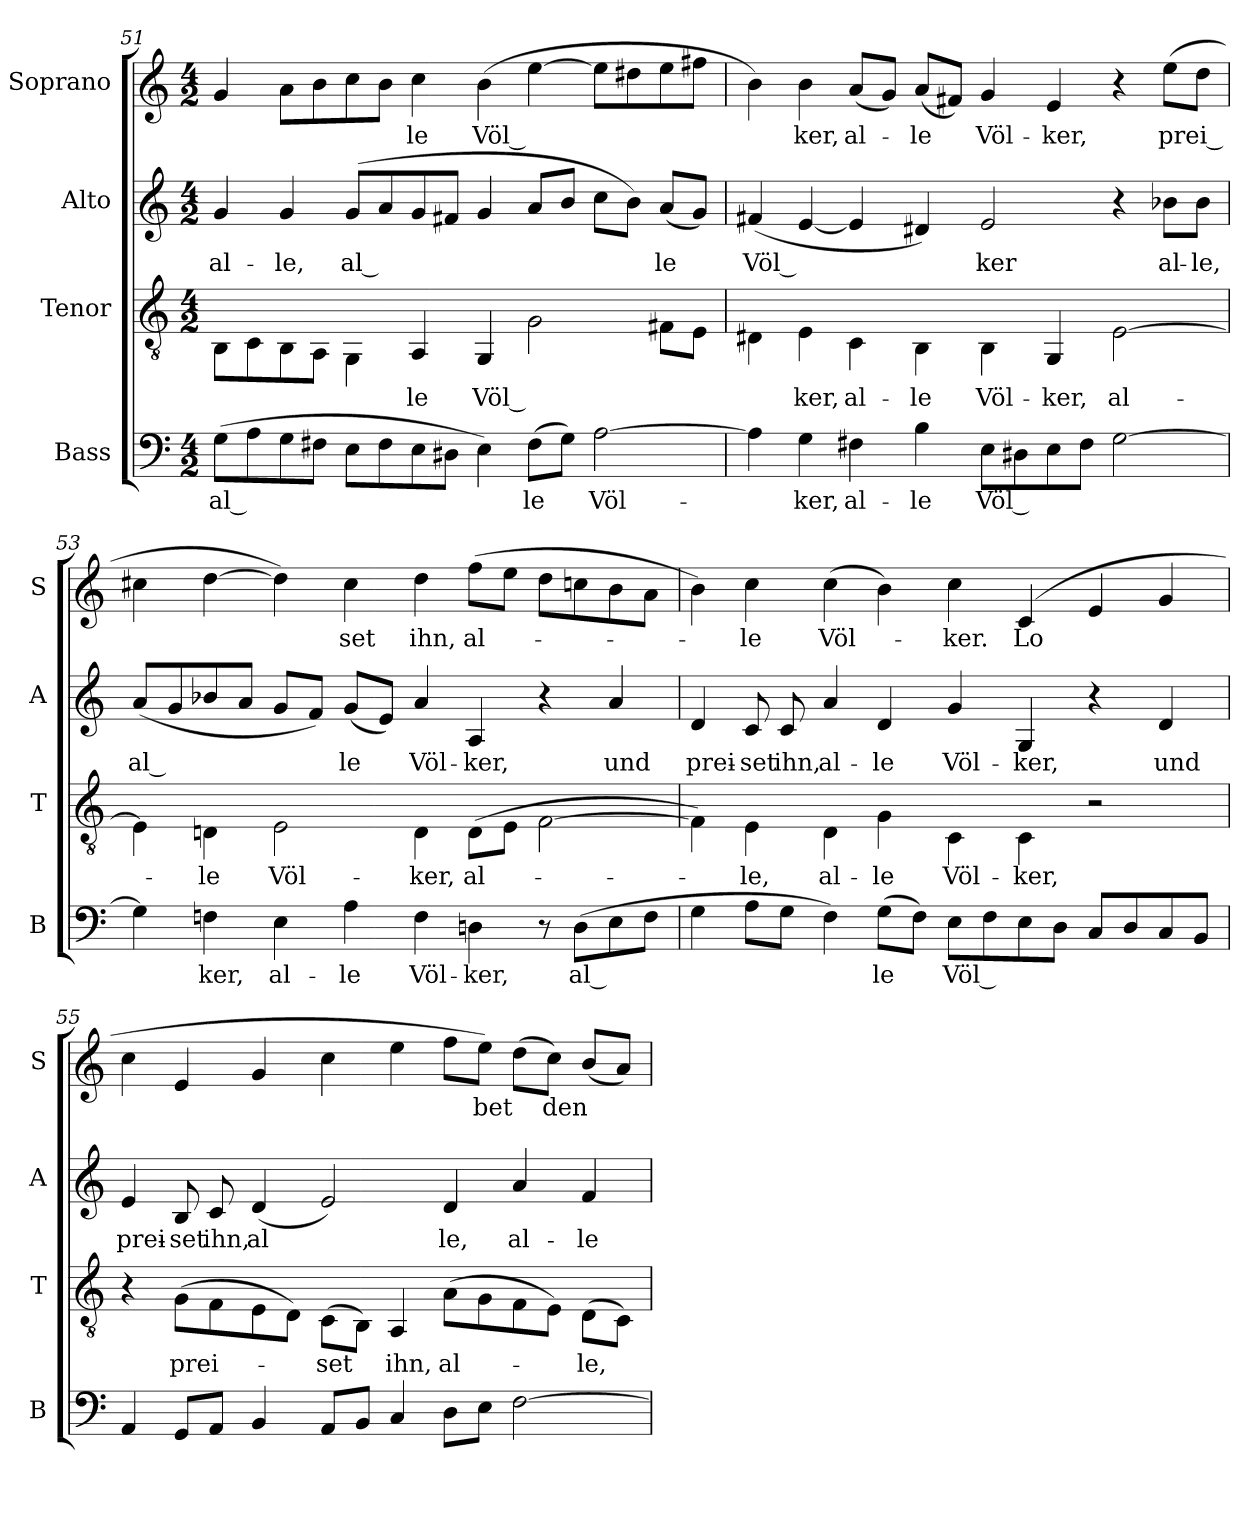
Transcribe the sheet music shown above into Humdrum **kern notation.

**kern	**text	**text	**kern	**text	**kern	**text	**kern	**text	**text
*part4	*part4	*part4	*part3	*part3	*part2	*part2	*part1	*part1	*part1
*staff4	*staff4	*staff4	*staff3	*staff3	*staff2	*staff2	*staff1	*staff1	*staff1
*I"Bass	*	*	*I"Tenor	*	*I"Alto	*	*I"Soprano	*	*
*I'B	*	*	*I'T	*	*I'A	*	*I'S	*	*
*clefF4	*	*	*clefGv2	*	*clefG2	*	*clefG2	*	*
*k[]	*	*	*k[]	*	*k[]	*	*k[]	*	*
*C:	*	*	*C:	*	*C:	*	*C:	*	*
*M4/2	*	*	*M4/2	*	*M4/2	*	*M4/2	*	*
=51	=51	=51	=51	=51	=51	=51	=51	=51	=51
!	!LO:LY:b:color=#000000	!	!	!	!	!	!	!	!
!	!	!	!	!	!	!LO:LY:b:color=#000000	!	!	!
(8Gi\L	al --	.	8BBi\L	.	4gi/	al-	4gi/	.	.
8Ai\	.	.	8Ci\	.	.	.	.	.	.
!	!	!	!	!	!	!LO:LY:b:color=#000000	!	!	!
8Gi\	.	.	8BBi\	.	4gi/	-le,	8ai\L	.	.
8F#Xi\J	.	.	8AAi\J	.	.	.	8bi\	.	.
!	!	!	!	!	!	!LO:LY:b:color=#000000	!	!	!
8Ei\L	.	.	4GGi\	.	(8gi/L	al --	8cci\	.	.
8F#i\	.	.	.	.	8ai/	.	8bi\J	.	.
!	!	!	!	!LO:LY:b:color=#000000	!	!	!	!	!
!	!	!	!	!	!	!	!	!LO:LY:b:color=#000000	!
8Ei\	.	.	4AAi/	-le	8gi/	.	4cci\	-le	.
8D#Xi\J	.	.	.	.	8f#Xi/J	.	.	.	.
!	!	!	!	!LO:LY:b:color=#000000	!	!	!	!	!
!	!	!	!	!	!	!	!	!LO:LY:b:color=#000000	!
4Ei\)	.	.	4GGi/	Völ --	4gi/	.	(4bi\	Völ --	.
!	!LO:LY:b:color=#000000	!	!	!	!	!	!	!	!
(8F#i\L	-le	.	2Gi\	.	8ai/L	.	[4eei\	.	.
8Gi\J)	.	.	.	.	8bi/J	.	.	.	.
!	!LO:LY:b:color=#000000	!	!	!	!	!	!	!	!
[2Ai\	Völ-	.	.	.	8cci\L	.	8eei\L]	.	.
.	.	.	.	.	8bi\J)	.	8dd#Xi\	.	.
!	!	!	!	!	!	!LO:LY:b:color=#000000	!	!	!
.	.	.	8F#Xi\L	.	(8ai/L	-le	8eei\	.	.
.	.	.	8Ei\J	.	8gi/J)	.	8ff#Xi\J	.	.
!!LO:LB:g=z
=52	=52	=52	=52	=52	=52	=52	=52	=52	=52
!	!LO:LY:b:color=#000000	!	!	!	!	!	!	!	!
!	!	!	!	!	!	!LO:LY:b:color=#000000	!	!	!
!	!	!	!	!	!	!	!	!LO:LY:b:color=#000000	!
4Ai\]	­	.	4D#Xi\	.	(4f#Xi/	Völ --	4bi\)	-­	.
!	!LO:LY:b:color=#000000	!	!	!	!	!	!	!	!
!	!	!	!	!LO:LY:b:color=#000000	!	!	!	!	!
!	!	!	!	!	!	!	!	!LO:LY:b:color=#000000	!
4Gi\	-ker,	.	4Ei\	-ker,	[4ei/	.	4bi\	ker,	.
!	!LO:LY:b:color=#000000	!	!	!	!	!	!	!	!
!	!	!	!	!LO:LY:b:color=#000000	!	!	!	!	!
!	!	!	!	!	!	!	!	!LO:LY:b:color=#000000	!
4F#Xi\	al-	.	4Ci\	al-	4ei/]	.	(8ai/L	al-	.
.	.	.	.	.	.	.	8gi/J)	.	.
!	!LO:LY:b:color=#000000	!	!	!	!	!	!	!	!
!	!	!	!	!LO:LY:b:color=#000000	!	!	!	!	!
!	!	!	!	!	!	!	!	!LO:LY:b:color=#000000	!
4Bi\	-le	.	4BBi\	-le	4d#Xi/)	.	(8ai/L	-le	.
.	.	.	.	.	.	.	8f#Xi/J)	.	.
!	!LO:LY:b:color=#000000	!	!	!	!	!	!	!	!
!	!	!	!	!LO:LY:b:color=#000000	!	!	!	!	!
!	!	!	!	!	!	!LO:LY:b:color=#000000	!	!	!
!	!	!	!	!	!	!	!	!LO:LY:b:color=#000000	!
8Ei\L	Völ --	.	4BBi\	Völ-	2ei/	-ker	4gi/	Völ-	.
8D#Xi\	.	.	.	.	.	.	.	.	.
!	!	!	!	!LO:LY:b:color=#000000	!	!	!	!	!
!	!	!	!	!	!	!	!	!LO:LY:b:color=#000000	!
8Ei\	.	.	4GGi/	-ker,	.	.	4ei/	-ker,	.
8F#i\J	.	.	.	.	.	.	.	.	.
!	!	!	!	!LO:LY:b:color=#000000	!	!	!	!	!
[2Gi\	.	.	[2Ei\	al-	4r	.	4r	.	.
!	!	!	!	!	!	!LO:LY:b:color=#000000	!	!	!
!	!	!	!	!	!	!	!	!LO:LY:b:color=#000000	!
.	.	.	.	.	8b-Xi\L	al-	(8eei\L	prei --	.
!	!	!	!	!	!	!LO:LY:b:color=#000000	!	!	!
.	.	.	.	.	8b-i\J	-le,	8ddi\J	.	.
=53	=53	=53	=53	=53	=53	=53	=53	=53	=53
!	!	!	!	!	!	!LO:LY:b:color=#000000	!	!	!
4Gi\]	.	.	4Ei\]	.	(8ai/L	al --	4cc#Xi\	.	.
.	.	.	.	.	8gi/	.	.	.	.
!	!LO:LY:b:color=#000000	!	!	!	!	!	!	!	!
!	!	!	!	!LO:LY:b:color=#000000	!	!	!	!	!
4Fni\	-ker,	.	4Dni\	-le	8b-Xi/	.	[4ddi\	.	.
.	.	.	.	.	8ai/J	.	.	.	.
!	!LO:LY:b:color=#000000	!	!	!	!	!	!	!	!
!	!	!	!	!LO:LY:b:color=#000000	!	!	!	!	!
4Ei\	al-	.	2Ei\	Völ-	8gi/L	.	4ddi\])	.	.
.	.	.	.	.	8fi/J)	.	.	.	.
!	!LO:LY:b:color=#000000	!	!	!	!	!	!	!	!
!	!	!	!	!	!	!LO:LY:b:color=#000000	!	!	!
!	!	!	!	!	!	!	!	!LO:LY:b:color=#000000	!
4Ai\	-le	.	.	.	(8gi/L	-le	4cc#i\	-set	.
.	.	.	.	.	8ei/J)	.	.	.	.
!	!LO:LY:b:color=#000000	!	!	!	!	!	!	!	!
!	!	!	!	!LO:LY:b:color=#000000	!	!	!	!	!
!	!	!	!	!	!	!LO:LY:b:color=#000000	!	!	!
!	!	!	!	!	!	!	!	!LO:LY:b:color=#000000	!
4Fi\	Völ-	.	4Di\	-ker,	4ai/	Völ-	4ddi\	ihn,	.
!	!LO:LY:b:color=#000000	!	!	!	!	!	!	!	!
!	!	!	!	!LO:LY:b:color=#000000	!	!	!	!	!
!	!	!	!	!	!	!LO:LY:b:color=#000000	!	!	!
!	!	!	!	!	!	!	!	!LO:LY:b:color=#000000	!
4Dni\	-ker,	.	(8Di\L	al-	4Ai/	-ker,	(8ffi\L	al-	.
.	.	.	8Ei\J	.	.	.	8eei\J	.	.
8r	.	.	[2Fi\	.	4r	.	8ddi\L	.	.
!	!LO:LY:b:color=#000000	!	!	!	!	!	!	!	!
(8Di\L	al --	.	.	.	.	.	8ccni\	.	.
!	!	!	!	!	!	!LO:LY:b:color=#000000	!	!	!
8Ei\	.	.	.	.	4ai/	und	8bi\	.	.
8Fi\J	.	.	.	.	.	.	8ai\J	.	.
=54	=54	=54	=54	=54	=54	=54	=54	=54	=54
!	!	!	!	!	!	!LO:LY:b:color=#000000	!	!	!
4Gi\	.	.	4Fi\])	.	4di/	prei-	4bi\)	.	.
!	!	!	!	!LO:LY:b:color=#000000	!	!	!	!	!
!	!	!	!	!	!	!LO:LY:b:color=#000000	!	!	!
!	!	!	!	!	!	!	!	!LO:LY:b:color=#000000	!
8Ai\L	.	.	4Ei\	-le,	8ci/	-set	4cci\	-le	.
!	!	!	!	!	!	!LO:LY:b:color=#000000	!	!	!
8Gi\J	.	.	.	.	8ci/	ihn,	.	.	.
!	!	!	!	!LO:LY:b:color=#000000	!	!	!	!	!
!	!	!	!	!	!	!LO:LY:b:color=#000000	!	!	!
!	!	!	!	!	!	!	!	!LO:LY:b:color=#000000	!
4Fi\)	.	.	4Di\	al-	4ai/	al-	(4cci\	Völ-	.
!	!LO:LY:b:color=#000000	!	!	!	!	!	!	!	!
!	!	!	!	!LO:LY:b:color=#000000	!	!	!	!	!
!	!	!	!	!	!	!LO:LY:b:color=#000000	!	!	!
(8Gi\L	-le	.	4Gi\	-le	4di/	-le	4bi\)	.	.
8Fi\J)	.	.	.	.	.	.	.	.	.
!	!LO:LY:b:color=#000000	!	!	!	!	!	!	!	!
!	!	!	!	!LO:LY:b:color=#000000	!	!	!	!	!
!	!	!	!	!	!	!LO:LY:b:color=#000000	!	!	!
!	!	!	!	!	!	!	!	!LO:LY:b:color=#000000	!
8Ei\L	Völ --	.	4Ci\	Völ-	4gi/	Völ-	4cci\	-ker.	.
8Fi\	.	.	.	.	.	.	.	.	.
!	!	!	!	!LO:LY:b:color=#000000	!	!	!	!	!
!	!	!	!	!	!	!LO:LY:b:color=#000000	!	!	!
!	!	!	!	!	!	!	!	!LO:LY:b:color=#000000	!
8Ei\	.	.	4Ci\	-ker,	4Gi/	-ker,	(4ci/	Lo-	.
8Di\J	.	.	.	.	.	.	.	.	.
8Ci/L	.	.	2r	.	4r	.	4ei/	.	.
8Di/	.	.	.	.	.	.	.	.	.
!	!	!	!	!	!	!LO:LY:b:color=#000000	!	!	!
8Ci/	.	.	.	.	4di/	und	4gi/	.	.
8BBi/J	.	.	.	.	.	.	.	.	.
!!LO:LB:g=z
=55	=55	=55	=55	=55	=55	=55	=55	=55	=55
!	!LO:LY:b:color=#000000	!LO:LY:b:color=#000000	!	!	!	!	!	!	!
!	!	!	!	!	!	!LO:LY:b:color=#000000	!	!	!
!	!	!	!	!	!	!	!	!LO:LY:b:color=#000000	!LO:LY:b:color=#000000
4AAi/	-	-	4r	.	4ei/	prei-	4cci\	--	--
!	!	!	!	!LO:LY:b:color=#000000	!	!	!	!	!
!	!	!	!	!	!	!LO:LY:b:color=#000000	!	!	!
8GGi/L	.	.	(8Gi\L	prei-	8Bi/	-set	4ei/	.	.
!	!	!	!	!	!	!LO:LY:b:color=#000000	!	!	!
8AAi/J	.	.	8Fi\	.	8ci/	ihn,	.	.	.
!	!	!	!	!	!	!LO:LY:b:color=#000000	!	!	!
4BBi/	.	.	8Ei\	.	(4di/	al-	4gi/	.	.
.	.	.	8Di\J)	.	.	.	.	.	.
!	!	!	!	!LO:LY:b:color=#000000	!	!	!	!	!
!	!	!	!	!	!	!LO:LY:b:color=#000000	!	!	!
8AAi/L	.	.	(8Ci\L	-set	2ei/)	-	4cci\	.	.
8BBi/J	.	.	8BBi\J)	.	.	.	.	.	.
!	!	!	!	!LO:LY:b:color=#000000	!	!	!	!	!
4Ci/	.	.	4AAi/	ihn,	.	.	4eei\	.	.
!	!	!	!	!LO:LY:b:color=#000000	!	!	!	!	!
!	!	!	!	!	!	!LO:LY:b:color=#000000	!	!	!
8Di\L	.	.	(8Ai\L	al-	4di/	-le,	8ffi\L	.	.
!	!	!	!	!	!	!	!	!LO:LY:b:color=#000000	!
8Ei\J	.	.	8Gi\	.	.	.	8eei\J)	bet	.
!	!	!	!	!	!	!LO:LY:b:color=#000000	!	!	!
[2Fi\	.	.	8Fi\	.	4ai/	al-	(8ddi\L	.	.
!	!	!	!	!	!	!	!	!LO:LY:b:color=#000000	!
.	.	.	8Ei\J)	.	.	.	8cci\J)	den	.
!	!	!	!	!LO:LY:b:color=#000000	!	!	!	!	!
!	!	!	!	!	!	!LO:LY:b:color=#000000	!	!	!
.	.	.	(8Di\L	-le,	4fi/	-le	(8bi/L	.	.
.	.	.	8Ci\J)	.	.	.	8ai/J)	.	.
=	=	=	=	=	=	=	=	=	=
*-	*-	*-	*-	*-	*-	*-	*-	*-	*-
